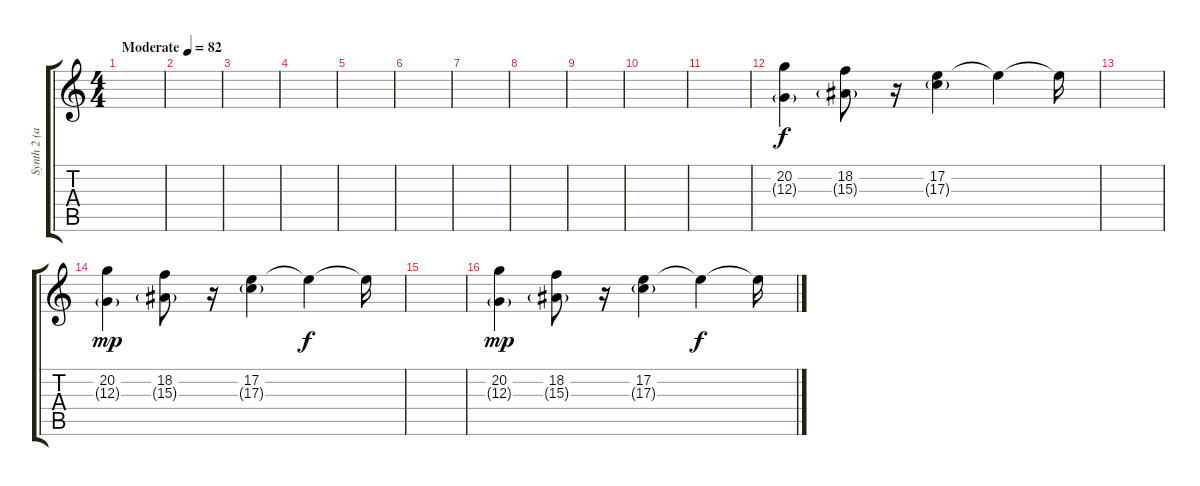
\track ("Synth 2 (and bells)" "Synth 2 (a") {instrument vibraphone}
\staff {score tabs}
\tuning (E4 B3 G3 D3 A2 E2) {hide}
\ts (4 4)
\tempo (82 "Moderate")
\clef g2
\ks c
|
|
|
|
|
|
|
|
|
|
|
(20.2 12.3{g}).4 (18.2 15.3{g}).8 r.16 (17.2 17.3{g}).4 17.2{t}.4{dy f} 17.2{t}.16 |
|
(20.2 12.3{g}).4{dy mp} (18.2 15.3{g}).8 r.16 (17.2 17.3{g}).4 17.2{t}.4{dy f} 17.2{t}.16 |
|
(20.2 12.3{g}).4{dy mp} (18.2 15.3{g}).8 r.16 (17.2 17.3{g}).4 17.2{t}.4{dy f} 17.2{t}.16
